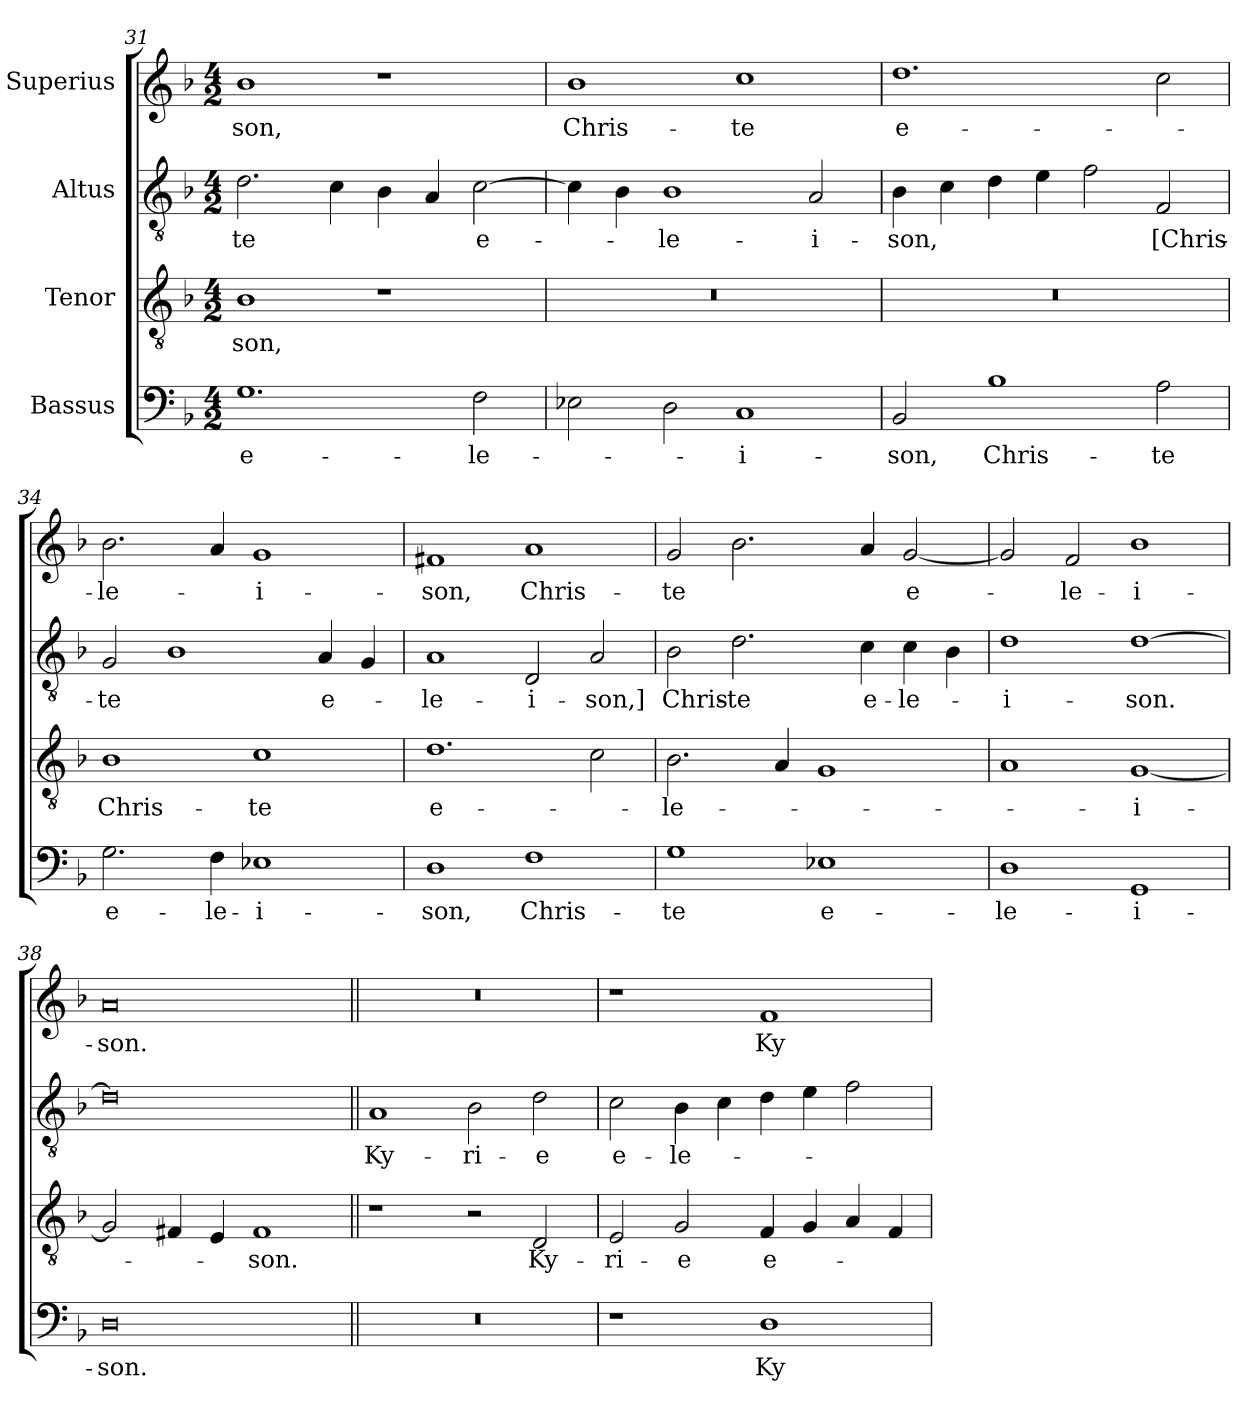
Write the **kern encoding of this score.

**kern	**text	**kern	**text	**kern	**text	**kern	**text
*part4	*part4	*part3	*part3	*part2	*part2	*part1	*part1
*staff4	*staff4	*staff3	*staff3	*staff2	*staff2	*staff1	*staff1
*I"Bassus	*	*I"Tenor	*	*I"Altus	*	*I"Superius	*
*clefF4	*	*clefGv2	*	*clefGv2	*	*clefG2	*
*k[b-]	*	*k[b-]	*	*k[b-]	*	*k[b-]	*
*M4/2	*	*M4/2	*	*M4/2	*	*M4/2	*
=31	=31	=31	=31	=31	=31	=31	=31
1.G\	e-	1B-\	-son,	2.d\	-te	1b-\	-son,
.	.	.	.	4c\	.	.	.
.	.	1r	.	4B-\	.	1r	.
.	.	.	.	4A/	.	.	.
2F\	-le-	.	.	[2c\	e-	.	.
=32	=32	=32	=32	=32	=32	=32	=32
2E-X\	.	0r	.	4c\]	.	1b-\	Chris-
.	.	.	.	4B-\	.	.	.
2D\	.	.	.	1B-\	-le-	.	.
1C/	-i-	.	.	.	.	1cc\	-te
.	.	.	.	2A/	-i-	.	.
=33	=33	=33	=33	=33	=33	=33	=33
2BB-/	-son,	0r	.	4B-\	-son,	1.dd\	e-
.	.	.	.	4c\	.	.	.
1B-\	Chris-	.	.	4d\	.	.	.
.	.	.	.	4e\	.	.	.
.	.	.	.	2f\	.	.	.
2A\	-te	.	.	2F/	[Chris-	2cc\	.
=34	=34	=34	=34	=34	=34	=34	=34
2.G\	e-	1B-\	Chris-	2G/	-te	2.b-\	-le-
.	.	.	.	1B-\	.	.	.
4F\	-le-	.	.	.	.	4a/	.
1E-X\	-i-	1c\	-te	.	.	1g/	-i-
.	.	.	.	4A/	e-	.	.
.	.	.	.	4G/	.	.	.
=35	=35	=35	=35	=35	=35	=35	=35
1D\	-son,	1.d\	e-	1A/	-le-	1f#X/	-son,
1F\	Chris-	.	.	2D/	-i-	1a/	Chris-
.	.	2c\	.	2A/	-son,]	.	.
=36	=36	=36	=36	=36	=36	=36	=36
1G\	-te	2.B-\	-le-	2B-\	Chris-	2g/	-te
.	.	.	.	2.d\	-te	2.b-\	.
.	.	4A/	.	.	.	.	.
1E-X\	e-	1G/	.	.	.	.	.
.	.	.	.	4c\	e-	4a/	.
.	.	.	.	4c\	-le-	[2g/	e-
.	.	.	.	4B-\	.	.	.
=37	=37	=37	=37	=37	=37	=37	=37
1D\	-le-	1A/	.	1d\	-i-	2g/]	.
.	.	.	.	.	.	2f/	-le-
1GG/	-i-	[1G/	-i-	[1d\	-son.	1b-\	-i-
=38	=38	=38	=38	=38	=38	=38	=38
0D\	-son.	2G/]	.	0d\]	.	0a/	-son.
.	.	4F#X/	.	.	.	.	.
.	.	4E/	.	.	.	.	.
.	.	1F#/	-son.	.	.	.	.
=39||	=39||	=39||	=39||	=39||	=39||	=39||	=39||
0r	.	1r	.	1A/	Ky-	0r	.
.	.	2r	.	2B-\	-ri-	.	.
.	.	2D/	Ky-	2d\	-e	.	.
=40	=40	=40	=40	=40	=40	=40	=40
1r	.	2E/	-ri-	2c\	e-	1r	.
.	.	2G/	-e	4B-\	-le-	.	.
.	.	.	.	4c\	.	.	.
1D\	Ky-	4F/	e-	4d\	.	1f/	Ky-
.	.	4G/	.	4e\	.	.	.
.	.	4A/	.	2f\	.	.	.
.	.	4F/	.	.	.	.	.
=	=	=	=	=	=	=	=
*-	*-	*-	*-	*-	*-	*-	*-
